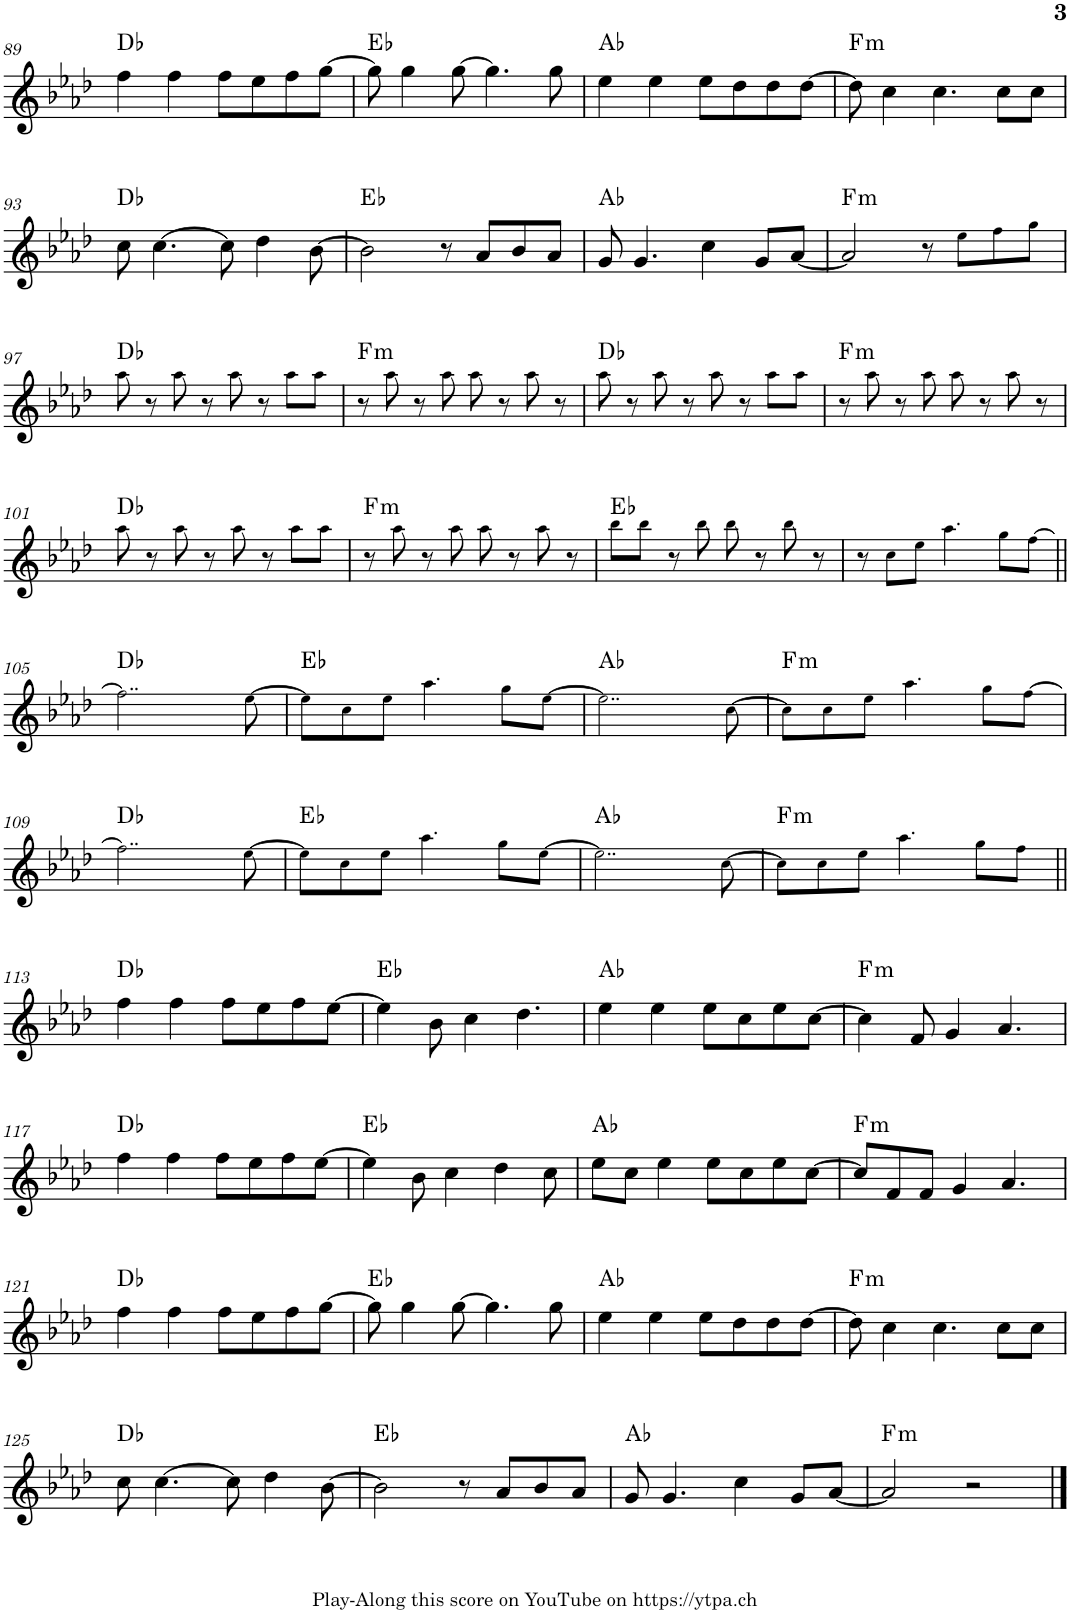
**kern	**harte
*part1	*part1
*staff1	*
*I"Piano	*
*I'Pno.	*
!!LO:PB:g=z
*clefG2	*
*k[b-e-a-d-]	*
*M4/4	*
=89	=89
4ff\	Db:maj
4ff\	.
8ff\L	.
8ee-\	.
8ff\	.
[8gg\J	.
=90	=90
8gg\]	Eb:maj
4gg\	.
[8gg\	.
4.gg\]	.
8gg\	.
=91	=91
4ee-\	Ab:maj
4ee-\	.
8ee-\L	.
8dd-\	.
8dd-\	.
[8dd-\J	.
=92	=92
!	!LO:H:kt=m
8dd-\]	F:min
4cc\	.
4.cc\	.
8cc\L	.
8cc\J	.
!!LO:LB:g=z
=93	=93
8cc\	Db:maj
[4.cc\	.
8cc\]	.
4dd-\	.
[8b-\	.
=94	=94
2b-\]	Eb:maj
8r	.
8a-/L	.
8b-/	.
8a-/J	.
=95	=95
8g/	Ab:maj
4.g/	.
4cc\	.
8g/L	.
[8a-/J	.
=96	=96
!	!LO:H:kt=m
2a-/]	F:min
8r	.
8ee-!\L	.
8ff!\	.
8gg!\J	.
!!LO:LB:g=z
=97	=97
8aa-!\	Db:maj
8r	.
8aa-!\	.
8r	.
8aa-!\	.
8r	.
8aa-!\L	.
8aa-!\J	.
=98	=98
!	!LO:H:kt=m
8r	F:min
8aa-!\	.
8r	.
8aa-!\	.
8aa-!\	.
8r	.
8aa-!\	.
8r	.
=99	=99
8aa-!\	Db:maj
8r	.
8aa-!\	.
8r	.
8aa-!\	.
8r	.
8aa-!\L	.
8aa-!\J	.
=100	=100
!	!LO:H:kt=m
8r	F:min
8aa-!\	.
8r	.
8aa-!\	.
8aa-!\	.
8r	.
8aa-!\	.
8r	.
!!LO:LB:g=z
=101	=101
8aa-!\	Db:maj
8r	.
8aa-!\	.
8r	.
8aa-!\	.
8r	.
8aa-!\L	.
8aa-!\J	.
=102	=102
!	!LO:H:kt=m
8r	F:min
8aa-!\	.
8r	.
8aa-!\	.
8aa-!\	.
8r	.
8aa-!\	.
8r	.
=103	=103
8bb-!\L	Eb:maj
8bb-!\J	.
8r	.
8bb-!\	.
8bb-!\	.
8r	.
8bb-!\	.
8r	.
=104	=104
8r	.
8cc!\L	.
8ee-!\J	.
4.aa-!\	.
8gg!\L	.
[8ff!\J	.
!!LO:LB:g=z
=105||	=105||
2..ff!\]	Db:maj
[8ee-!\	.
=106	=106
8ee-!\L]	Eb:maj
8cc!\	.
8ee-!\J	.
4.aa-!\	.
8gg!\L	.
[8ee-!\J	.
=107	=107
2..ee-!\]	Ab:maj
[8cc!\	.
=108	=108
!	!LO:H:kt=m
8cc!\L]	F:min
8cc!\	.
8ee-!\J	.
4.aa-!\	.
8gg!\L	.
[8ff!\J	.
!!LO:LB:g=z
=109	=109
2..ff!\]	Db:maj
[8ee-!\	.
=110	=110
8ee-!\L]	Eb:maj
8cc!\	.
8ee-!\J	.
4.aa-!\	.
8gg!\L	.
[8ee-!\J	.
=111	=111
2..ee-!\]	Ab:maj
[8cc!\	.
=112	=112
!	!LO:H:kt=m
8cc!\L]	F:min
8cc!\	.
8ee-!\J	.
4.aa-!\	.
8gg!\L	.
8ff!\J	.
!!LO:LB:g=z
=113||	=113||
4ff\	Db:maj
4ff\	.
8ff\L	.
8ee-\	.
8ff\	.
[8ee-\J	.
=114	=114
4ee-\]	Eb:maj
8b-\	.
4cc\	.
4.dd-\	.
=115	=115
4ee-\	Ab:maj
4ee-\	.
8ee-\L	.
8cc\	.
8ee-\	.
[8cc\J	.
=116	=116
!	!LO:H:kt=m
4cc\]	F:min
8f/	.
4g/	.
4.a-/	.
!!LO:LB:g=z
=117	=117
4ff\	Db:maj
4ff\	.
8ff\L	.
8ee-\	.
8ff\	.
[8ee-\J	.
=118	=118
4ee-\]	Eb:maj
8b-\	.
4cc\	.
4dd-\	.
8cc\	.
=119	=119
8ee-\L	Ab:maj
8cc\J	.
4ee-\	.
8ee-\L	.
8cc\	.
8ee-\	.
[8cc\J	.
=120	=120
!	!LO:H:kt=m
8cc/L]	F:min
8f/	.
8f/J	.
4g/	.
4.a-/	.
!!LO:LB:g=z
=121	=121
4ff\	Db:maj
4ff\	.
8ff\L	.
8ee-\	.
8ff\	.
[8gg\J	.
=122	=122
8gg\]	Eb:maj
4gg\	.
[8gg\	.
4.gg\]	.
8gg\	.
=123	=123
4ee-\	Ab:maj
4ee-\	.
8ee-\L	.
8dd-\	.
8dd-\	.
[8dd-\J	.
=124	=124
!	!LO:H:kt=m
8dd-\]	F:min
4cc\	.
4.cc\	.
8cc\L	.
8cc\J	.
!!LO:LB:g=z
=125	=125
8cc\	Db:maj
[4.cc\	.
8cc\]	.
4dd-\	.
[8b-\	.
=126	=126
2b-\]	Eb:maj
8r	.
8a-/L	.
8b-/	.
8a-/J	.
=127	=127
8g/	Ab:maj
4.g/	.
4cc\	.
8g/L	.
[8a-/J	.
=128	=128
!	!LO:H:kt=m
2a-/]	F:min
2r	.
==	==
*-	*-
